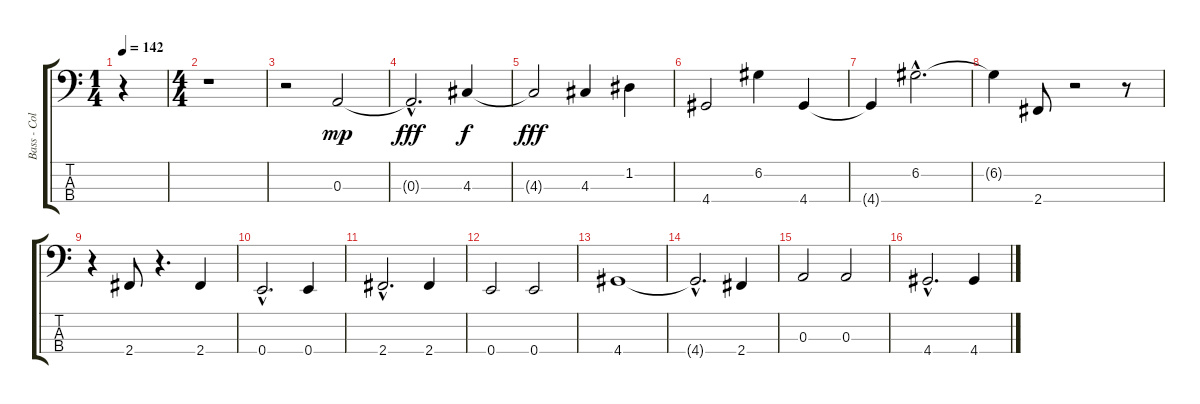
\track ("Bass - Colin Greenwood" "Bass - Col") {instrument acousticbass}
\staff {score tabs}
\tuning (G2 D2 A1 E1) {hide}
\ts (1 4)
\tempo 142
\clef f4
\ks c
r.4{dy mp instrument acousticbass} |
\ts (4 4)
r.1 |
r.2 0.3.2 |
0.3{hac t}.2{d dy fff} 4.3.4{dy f} |
4.3{t}.2{dy fff} 4.3.4 1.2.4 |
4.4.2 6.2.4 4.4.4 |
4.4{t}.4 6.2{hac}.2{d} |
6.2{t}.4 2.4.8 r.2 r.8 |
r.4 2.4.8 r.4{d} 2.4.4 |
0.4{hac}.2{d} 0.4.4 |
2.4{hac}.2{d} 2.4.4 |
0.4.2 0.4.2 |
4.4.1 |
4.4{hac t}.2{d} 2.4.4 |
0.3.2 0.3.2 |
4.4{hac}.2{d} 4.4.4
